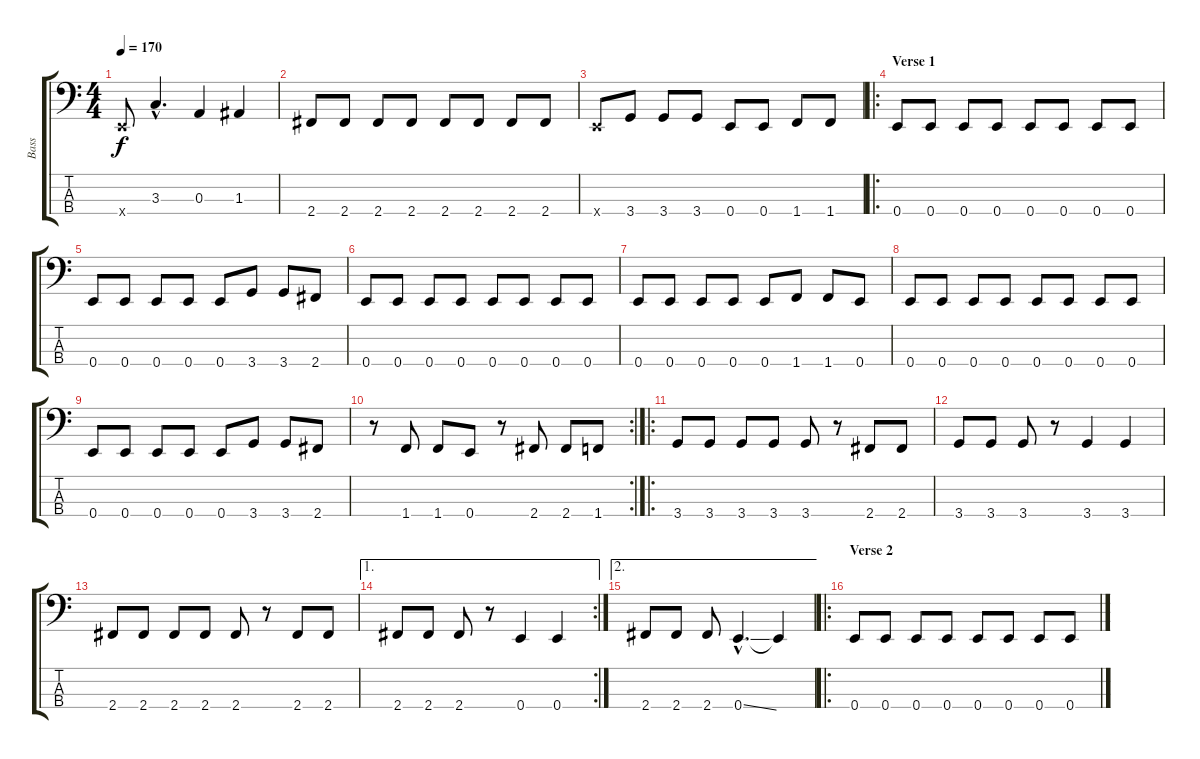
\track ("Bass" "Bass") {instrument slapbass2}
\staff {score tabs}
\tuning (G2 D2 A1 E1) {hide}
\ts (4 4)
\tempo 170
\clef f4
\ks c
0.4{x}.8{dy f} 3.3{hac}.4{d} 0.3.4 1.3.4 |
2.4.8 2.4.8 2.4.8 2.4.8 2.4.8 2.4.8 2.4.8 2.4.8 |
0.4{x}.8 3.4.8 3.4.8 3.4.8 0.4.8 0.4.8 1.4.8 1.4.8 |
\ro
\section ("" "Verse 1")
0.4.8 0.4.8 0.4.8 0.4.8 0.4.8 0.4.8 0.4.8 0.4.8 |
0.4.8 0.4.8 0.4.8 0.4.8 0.4.8 3.4.8 3.4.8 2.4.8 |
0.4.8 0.4.8 0.4.8 0.4.8 0.4.8 0.4.8 0.4.8 0.4.8 |
0.4.8 0.4.8 0.4.8 0.4.8 0.4.8 1.4.8 1.4.8 0.4.8 |
0.4.8 0.4.8 0.4.8 0.4.8 0.4.8 0.4.8 0.4.8 0.4.8 |
0.4.8 0.4.8 0.4.8 0.4.8 0.4.8 3.4.8 3.4.8 2.4.8 |
\rc 2
r.8 1.4.8 1.4.8 0.4.8 r.8 2.4.8 2.4.8 1.4.8 |
\ro
3.4.8 3.4.8 3.4.8 3.4.8 3.4.8 r.8 2.4.8 2.4.8 |
3.4.8 3.4.8 3.4.8 r.8 3.4.4 3.4.4 |
2.4.8 2.4.8 2.4.8 2.4.8 2.4.8 r.8 2.4.8 2.4.8 |
\ae 1
\rc 2
2.4.8 2.4.8 2.4.8 r.8 0.4.4 0.4.4 |
\ae 2
2.4.8 2.4.8 2.4.8 0.4{ss hac}.4{d} 0.4{t}.4 |
\ro
\section ("" "Verse 2")
0.4.8 0.4.8 0.4.8 0.4.8 0.4.8 0.4.8 0.4.8 0.4.8
